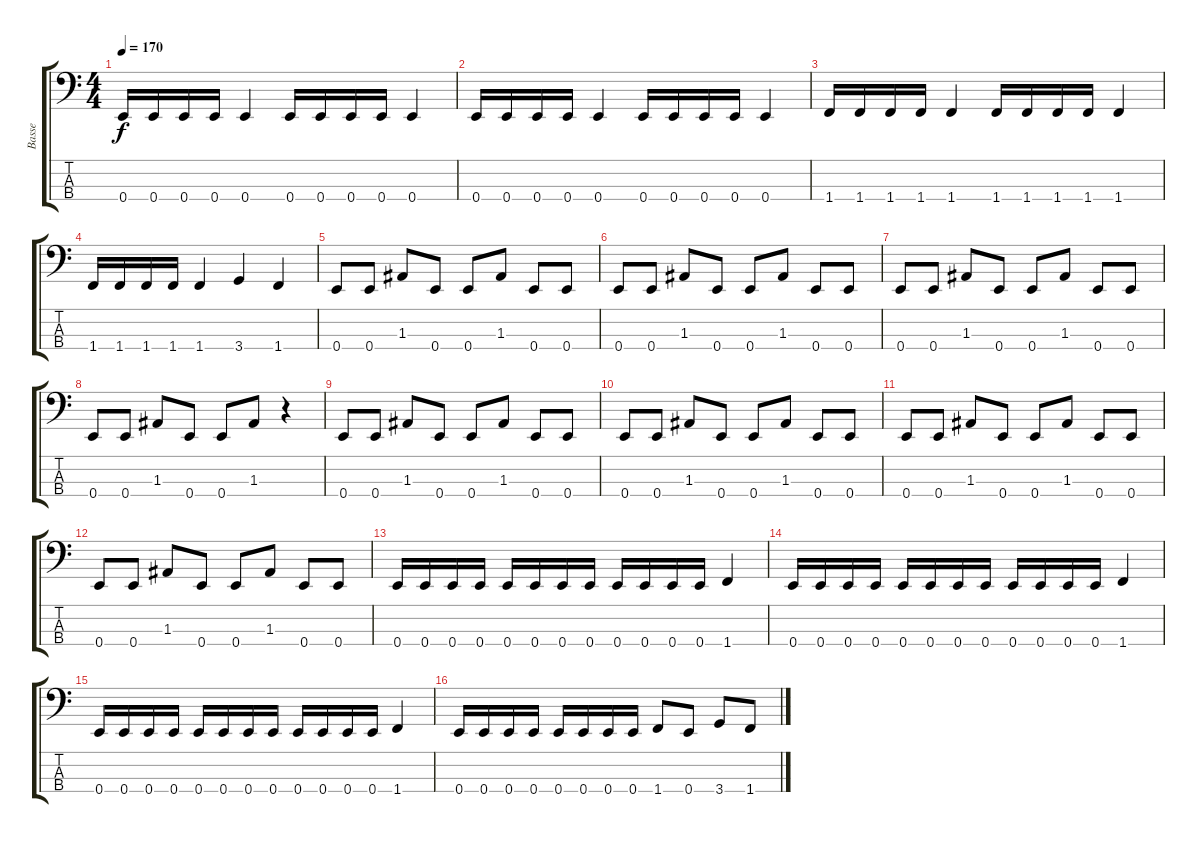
\track ("Basse" "Basse") {instrument electricbasspick}
\staff {score tabs}
\tuning (G2 D2 A1 E1) {hide}
\ts (4 4)
\section ("" "")
\tempo 170
\clef f4
\ks c
0.4.16{dy f} 0.4.16 0.4.16 0.4.16 0.4.4 0.4.16 0.4.16 0.4.16 0.4.16 0.4.4 |
0.4.16 0.4.16 0.4.16 0.4.16 0.4.4 0.4.16 0.4.16 0.4.16 0.4.16 0.4.4 |
1.4.16 1.4.16 1.4.16 1.4.16 1.4.4 1.4.16 1.4.16 1.4.16 1.4.16 1.4.4 |
1.4.16 1.4.16 1.4.16 1.4.16 1.4.4 3.4.4 1.4.4 |
\section ("" "")
0.4.8 0.4.8 1.3.8 0.4.8 0.4.8 1.3.8 0.4.8 0.4.8 |
0.4.8 0.4.8 1.3.8 0.4.8 0.4.8 1.3.8 0.4.8 0.4.8 |
0.4.8 0.4.8 1.3.8 0.4.8 0.4.8 1.3.8 0.4.8 0.4.8 |
0.4.8 0.4.8 1.3.8 0.4.8 0.4.8 1.3.8 r.4 |
0.4.8 0.4.8 1.3.8 0.4.8 0.4.8 1.3.8 0.4.8 0.4.8 |
0.4.8 0.4.8 1.3.8 0.4.8 0.4.8 1.3.8 0.4.8 0.4.8 |
0.4.8 0.4.8 1.3.8 0.4.8 0.4.8 1.3.8 0.4.8 0.4.8 |
0.4.8 0.4.8 1.3.8 0.4.8 0.4.8 1.3.8 0.4.8 0.4.8 |
\section ("" "")
0.4.16 0.4.16 0.4.16 0.4.16 0.4.16 0.4.16 0.4.16 0.4.16 0.4.16 0.4.16 0.4.16 0.4.16 1.4.4 |
0.4.16 0.4.16 0.4.16 0.4.16 0.4.16 0.4.16 0.4.16 0.4.16 0.4.16 0.4.16 0.4.16 0.4.16 1.4.4 |
0.4.16 0.4.16 0.4.16 0.4.16 0.4.16 0.4.16 0.4.16 0.4.16 0.4.16 0.4.16 0.4.16 0.4.16 1.4.4 |
0.4.16 0.4.16 0.4.16 0.4.16 0.4.16 0.4.16 0.4.16 0.4.16 1.4.8 0.4.8 3.4.8 1.4.8
